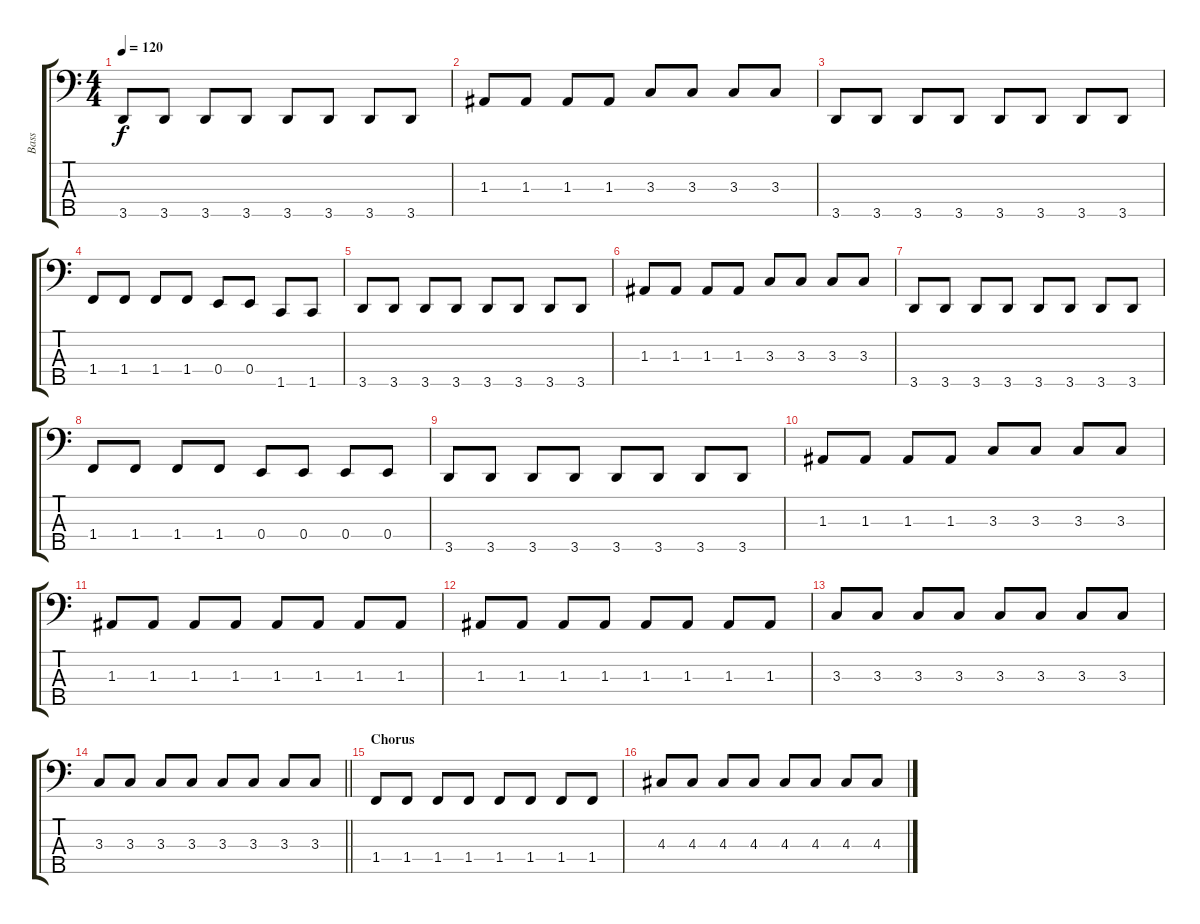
\track ("Bass" "Bass") {instrument electricbassfinger}
\staff {score tabs}
\tuning (G2 D2 A1 E1 B0) {hide}
\ts (4 4)
\tempo 120
\clef f4
\ks c
3.5.8{dy f} 3.5.8 3.5.8 3.5.8 3.5.8 3.5.8 3.5.8 3.5.8 |
1.3.8 1.3.8 1.3.8 1.3.8 3.3.8 3.3.8 3.3.8 3.3.8 |
3.5.8 3.5.8 3.5.8 3.5.8 3.5.8 3.5.8 3.5.8 3.5.8 |
1.4.8 1.4.8 1.4.8 1.4.8 0.4.8 0.4.8 1.5.8 1.5.8 |
3.5.8 3.5.8 3.5.8 3.5.8 3.5.8 3.5.8 3.5.8 3.5.8 |
1.3.8 1.3.8 1.3.8 1.3.8 3.3.8 3.3.8 3.3.8 3.3.8 |
3.5.8 3.5.8 3.5.8 3.5.8 3.5.8 3.5.8 3.5.8 3.5.8 |
1.4.8 1.4.8 1.4.8 1.4.8 0.4.8 0.4.8 0.4.8 0.4.8 |
3.5.8 3.5.8 3.5.8 3.5.8 3.5.8 3.5.8 3.5.8 3.5.8 |
1.3.8 1.3.8 1.3.8 1.3.8 3.3.8 3.3.8 3.3.8 3.3.8 |
1.3.8 1.3.8 1.3.8 1.3.8 1.3.8 1.3.8 1.3.8 1.3.8 |
1.3.8 1.3.8 1.3.8 1.3.8 1.3.8 1.3.8 1.3.8 1.3.8 |
3.3.8 3.3.8 3.3.8 3.3.8 3.3.8 3.3.8 3.3.8 3.3.8 |
\barLineRight lightlight
3.3.8 3.3.8 3.3.8 3.3.8 3.3.8 3.3.8 3.3.8 3.3.8 |
\section ("" "Chorus")
1.4.8 1.4.8 1.4.8 1.4.8 1.4.8 1.4.8 1.4.8 1.4.8 |
4.3.8 4.3.8 4.3.8 4.3.8 4.3.8 4.3.8 4.3.8 4.3.8
